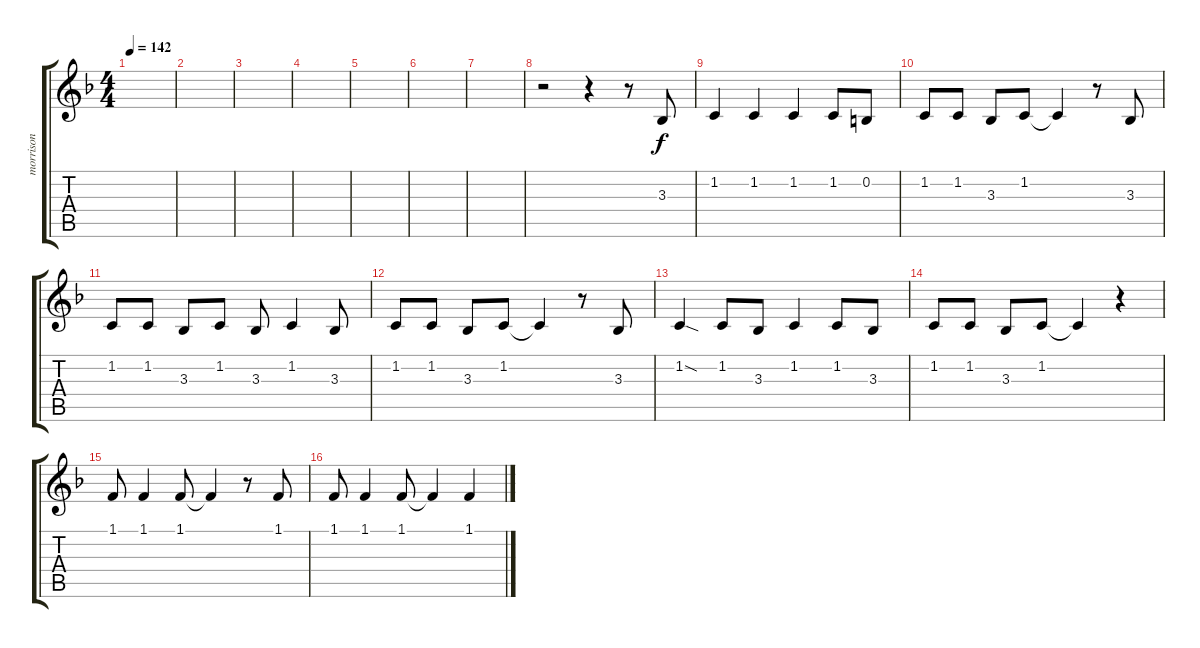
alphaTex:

\track ("morrison" "morrison") {instrument baritonesax}
\staff {score tabs}
\tuning (E4 B3 G3 D3 A2 E2) {hide}
\ts (4 4)
\tempo 142
\clef g2
\ks f
|
|
|
|
|
|
|
r.2 r.4 r.8 3.3.8 |
1.2.4 1.2.4 1.2.4 1.2.8 0.2.8 |
1.2.8 1.2.8 3.3.8 1.2.8 1.2{t}.4 r.8 3.3.8 |
1.2.8 1.2.8 3.3.8 1.2.8 3.3.8 1.2.4 3.3.8 |
1.2.8 1.2.8 3.3.8 1.2.8 1.2{t}.4 r.8 3.3.8 |
1.2{sod}.4 1.2.8 3.3.8 1.2.4 1.2.8 3.3.8 |
1.2.8 1.2.8 3.3.8 1.2.8 1.2{t}.4 r.4 |
1.1.8 1.1.4 1.1.8 1.1{t}.4 r.8 1.1.8 |
1.1.8 1.1.4 1.1.8 1.1{t}.4 1.1.4
